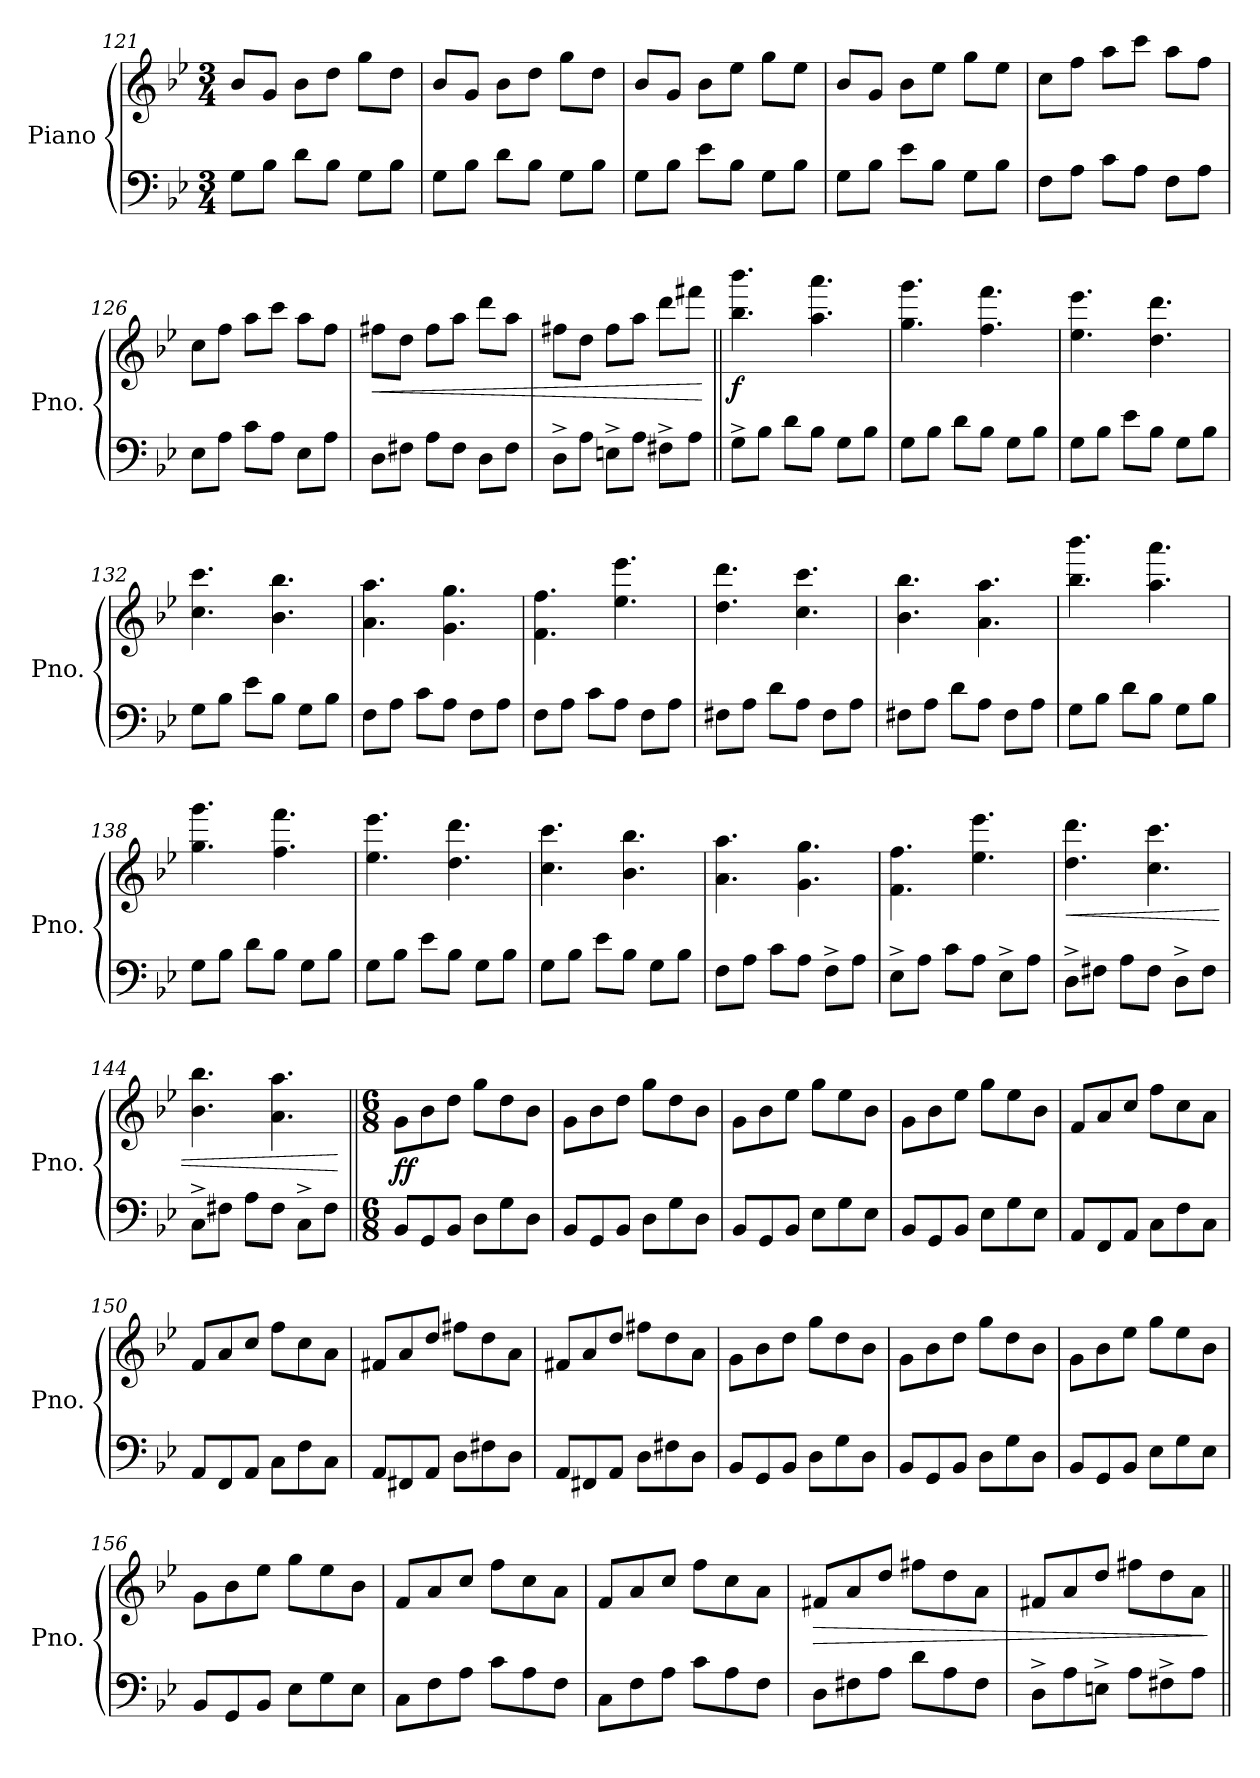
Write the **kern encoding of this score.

**kern	**kern	**dynam
*part1	*part1	*part1
*staff2	*staff1	*staff1/2
*I"Piano	*	*
*I'Pno.	*	*
!!LO:LB:g=z
*clefF4	*clefG2	*
*k[b-e-]	*k[b-e-]	*
*M3/4	*M3/4	*
=121	=121	=121
8G\L	8b-/L	.
8B-\J	8g/J	.
8d\L	8b-\L	.
8B-\J	8dd\J	.
8G\L	8gg\L	.
8B-\J	8dd\J	.
=122	=122	=122
8G\L	8b-/L	.
8B-\J	8g/J	.
8d\L	8b-\L	.
8B-\J	8dd\J	.
8G\L	8gg\L	.
8B-\J	8dd\J	.
=123	=123	=123
8G\L	8b-/L	.
8B-\J	8g/J	.
8e-\L	8b-\L	.
8B-\J	8ee-\J	.
8G\L	8gg\L	.
8B-\J	8ee-\J	.
=124	=124	=124
8G\L	8b-/L	.
8B-\J	8g/J	.
8e-\L	8b-\L	.
8B-\J	8ee-\J	.
8G\L	8gg\L	.
8B-\J	8ee-\J	.
=125	=125	=125
8F\L	8cc\L	.
8A\J	8ff\J	.
8c\L	8aa\L	.
8A\J	8ccc\J	.
8F\L	8aa\L	.
8A\J	8ff\J	.
=126	=126	=126
8E-\L	8cc\L	.
8A\J	8ff\J	.
8c\L	8aa\L	.
8A\J	8ccc\J	.
8E-\L	8aa\L	.
8A\J	8ff\J	.
=127	=127	=127
!	!	!LO:HP:b
8D\L	8ff#X\L	<
8F#X\J	8dd\J	.
8A\L	8ff#\L	.
8F#\J	8aa\J	.
8D\L	8ddd\L	.
8F#\J	8aa\J	.
=128	=128	=128
8D^\L	8ff#X\L	.
8A\J	8dd\J	.
8En^\L	8ff#\L	.
8A\J	8aa\J	.
8F#X^\L	8ddd\L	.
8A\J	8fff#X\J	.
.	.	[
!!LO:LB:g=z
=129||	=129||	=129||
!	!	!LO:DY:b
8G^\L	4.bb-\ 4.bbb-\	f
8B-\J	.	.
8d\L	.	.
8B-\J	4.aa\ 4.aaa\	.
8G\L	.	.
8B-\J	.	.
=130	=130	=130
8G\L	4.gg\ 4.ggg\	.
8B-\J	.	.
8d\L	.	.
8B-\J	4.ff\ 4.fff\	.
8G\L	.	.
8B-\J	.	.
=131	=131	=131
8G\L	4.ee-\ 4.eee-\	.
8B-\J	.	.
8e-\L	.	.
8B-\J	4.dd\ 4.ddd\	.
8G\L	.	.
8B-\J	.	.
=132	=132	=132
8G\L	4.cc\ 4.ccc\	.
8B-\J	.	.
8e-\L	.	.
8B-\J	4.b-\ 4.bb-\	.
8G\L	.	.
8B-\J	.	.
=133	=133	=133
8F\L	4.a\ 4.aa\	.
8A\J	.	.
8c\L	.	.
8A\J	4.g\ 4.gg\	.
8F\L	.	.
8A\J	.	.
=134	=134	=134
8F\L	4.f\ 4.ff\	.
8A\J	.	.
8c\L	.	.
8A\J	4.ee-\ 4.eee-\	.
8F\L	.	.
8A\J	.	.
=135	=135	=135
8F#X\L	4.dd\ 4.ddd\	.
8A\J	.	.
8d\L	.	.
8A\J	4.cc\ 4.ccc\	.
8F#\L	.	.
8A\J	.	.
=136	=136	=136
8F#X\L	4.b-\ 4.bb-\	.
8A\J	.	.
8d\L	.	.
8A\J	4.a\ 4.aa\	.
8F#\L	.	.
8A\J	.	.
!!LO:LB:g=z
=137	=137	=137
8G\L	4.bb-\ 4.bbb-\	.
8B-\J	.	.
8d\L	.	.
8B-\J	4.aa\ 4.aaa\	.
8G\L	.	.
8B-\J	.	.
=138	=138	=138
8G\L	4.gg\ 4.ggg\	.
8B-\J	.	.
8d\L	.	.
8B-\J	4.ff\ 4.fff\	.
8G\L	.	.
8B-\J	.	.
=139	=139	=139
8G\L	4.ee-\ 4.eee-\	.
8B-\J	.	.
8e-\L	.	.
8B-\J	4.dd\ 4.ddd\	.
8G\L	.	.
8B-\J	.	.
=140	=140	=140
8G\L	4.cc\ 4.ccc\	.
8B-\J	.	.
8e-\L	.	.
8B-\J	4.b-\ 4.bb-\	.
8G\L	.	.
8B-\J	.	.
=141	=141	=141
8F\L	4.a\ 4.aa\	.
8A\J	.	.
8c\L	.	.
8A\J	4.g\ 4.gg\	.
8F^\L	.	.
8A\J	.	.
=142	=142	=142
8E-^\L	4.f\ 4.ff\	.
8A\J	.	.
8c\L	.	.
8A\J	4.ee-\ 4.eee-\	.
8E-^\L	.	.
8A\J	.	.
=143	=143	=143
!	!	!LO:HP:b
8D^\L	4.dd\ 4.ddd\	<
8F#X\J	.	.
8A\L	.	.
8F#\J	4.cc\ 4.ccc\	.
8D^\L	.	.
8F#\J	.	.
=144	=144	=144
8C^\L	4.b-\ 4.bb-\	.
8F#X\J	.	.
8A\L	.	.
8F#\J	4.a\ 4.aa\	.
8C^\L	.	.
8F#\J	.	.
.	.	[
!!LO:LB:g=z
=145||	=145||	=145||
*M6/8	*M6/8	*
!	!	!LO:DY:b
8BB-/L	8g\L	ff
8GG/	8b-\	.
8BB-/J	8dd\J	.
8D\L	8gg\L	.
8G\	8dd\	.
8D\J	8b-\J	.
=146	=146	=146
8BB-/L	8g\L	.
8GG/	8b-\	.
8BB-/J	8dd\J	.
8D\L	8gg\L	.
8G\	8dd\	.
8D\J	8b-\J	.
=147	=147	=147
8BB-/L	8g\L	.
8GG/	8b-\	.
8BB-/J	8ee-\J	.
8E-\L	8gg\L	.
8G\	8ee-\	.
8E-\J	8b-\J	.
=148	=148	=148
8BB-/L	8g\L	.
8GG/	8b-\	.
8BB-/J	8ee-\J	.
8E-\L	8gg\L	.
8G\	8ee-\	.
8E-\J	8b-\J	.
=149	=149	=149
8AA/L	8f/L	.
8FF/	8a/	.
8AA/J	8cc/J	.
8C\L	8ff\L	.
8F\	8cc\	.
8C\J	8a\J	.
=150	=150	=150
8AA/L	8f/L	.
8FF/	8a/	.
8AA/J	8cc/J	.
8C\L	8ff\L	.
8F\	8cc\	.
8C\J	8a\J	.
=151	=151	=151
8AA/L	8f#X/L	.
8FF#X/	8a/	.
8AA/J	8dd/J	.
8D\L	8ff#X\L	.
8F#X\	8dd\	.
8D\J	8a\J	.
=152	=152	=152
8AA/L	8f#X/L	.
8FF#X/	8a/	.
8AA/J	8dd/J	.
8D\L	8ff#X\L	.
8F#X\	8dd\	.
8D\J	8a\J	.
!!LO:LB:g=z
=153	=153	=153
8BB-/L	8g\L	.
8GG/	8b-\	.
8BB-/J	8dd\J	.
8D\L	8gg\L	.
8G\	8dd\	.
8D\J	8b-\J	.
=154	=154	=154
8BB-/L	8g\L	.
8GG/	8b-\	.
8BB-/J	8dd\J	.
8D\L	8gg\L	.
8G\	8dd\	.
8D\J	8b-\J	.
=155	=155	=155
8BB-/L	8g\L	.
8GG/	8b-\	.
8BB-/J	8ee-\J	.
8E-\L	8gg\L	.
8G\	8ee-\	.
8E-\J	8b-\J	.
=156	=156	=156
8BB-/L	8g\L	.
8GG/	8b-\	.
8BB-/J	8ee-\J	.
8E-\L	8gg\L	.
8G\	8ee-\	.
8E-\J	8b-\J	.
=157	=157	=157
8C\L	8f/L	.
8F\	8a/	.
8A\J	8cc/J	.
8c\L	8ff\L	.
8A\	8cc\	.
8F\J	8a\J	.
=158	=158	=158
8C\L	8f/L	.
8F\	8a/	.
8A\J	8cc/J	.
8c\L	8ff\L	.
8A\	8cc\	.
8F\J	8a\J	.
=159	=159	=159
!	!	!LO:HP:b
8D\L	8f#X/L	>
8F#X\	8a/	.
8A\J	8dd/J	.
8d\L	8ff#X\L	.
8A\	8dd\	.
8F#\J	8a\J	.
=160	=160	=160
8D^\L	8f#X/L	.
8A\	8a/	.
8En^\J	8dd/J	.
8A\L	8ff#X\L	.
8F#X^\	8dd\	.
8A\J	8a\J	.
.	.	]
=||	=||	=||
*-	*-	*-
